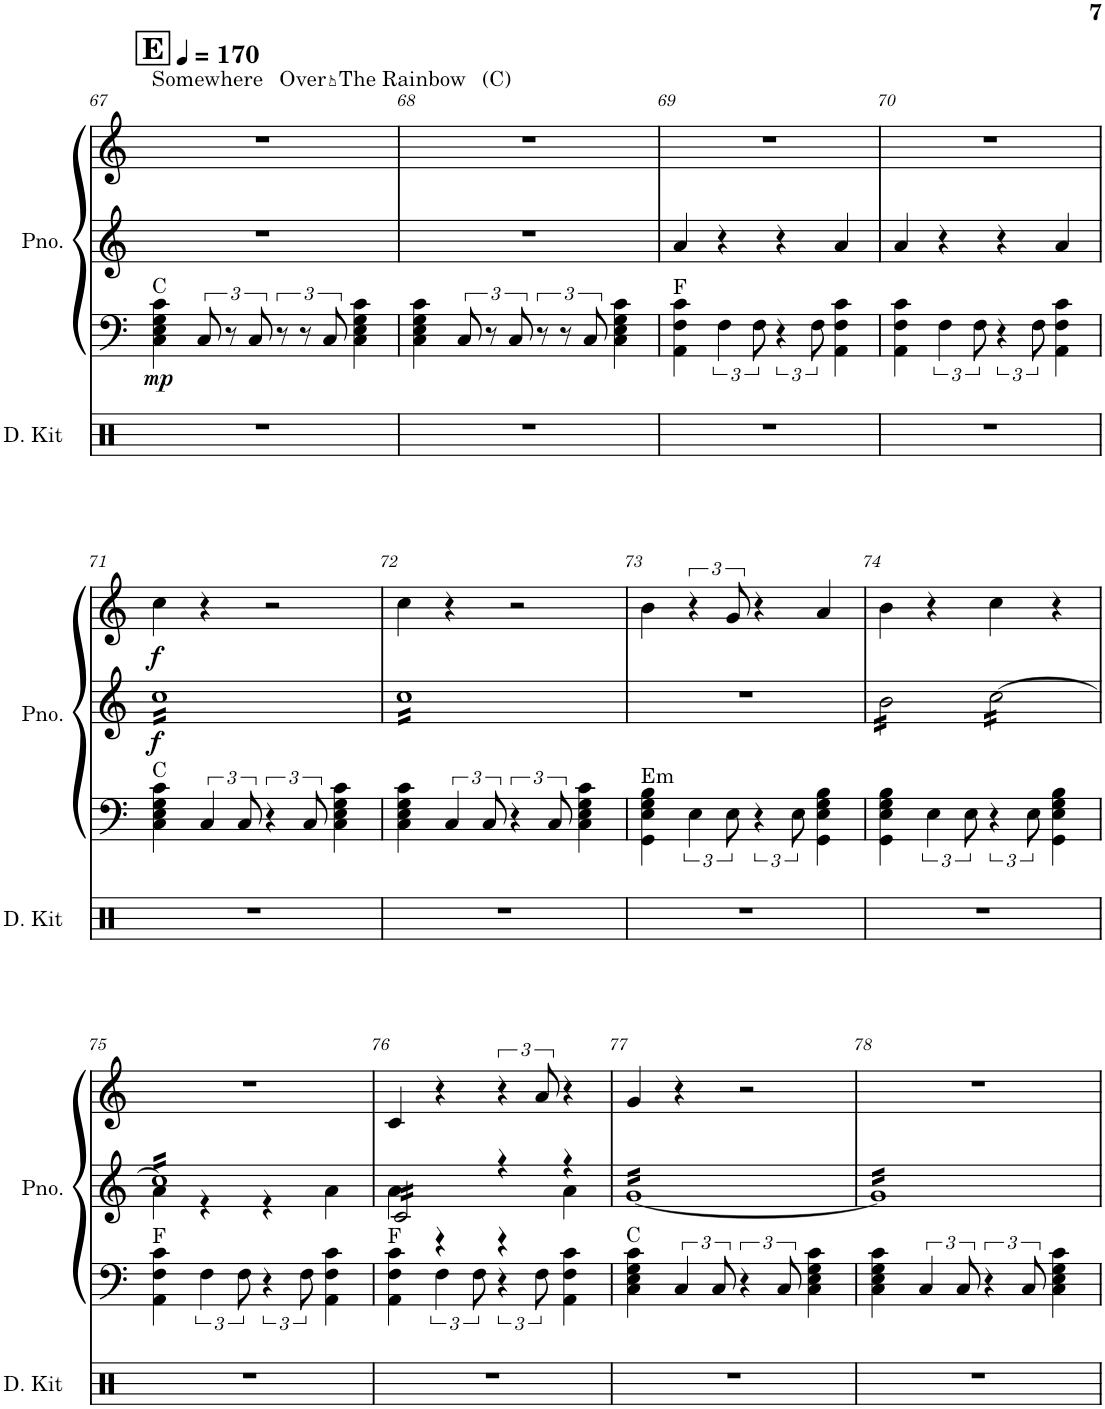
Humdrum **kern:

**kern	**kern	**kern	**kern	**dynam
*part2	*part1	*part1	*part1	*part1
*staff4	*staff3	*staff2	*staff1	*staff1/2/3
*I"Drum Kit	*I"Piano	*	*	*
*I'D. Kit	*I'Pno.	*	*	*
!!LO:PB:g=z
*clefX	*clefF4	*clefG2	*clefG2	*
*k[]	*k[]	*k[]	*k[]	*
*M4/4	*M4/4	*M4/4	*M4/4	*
*MM170	*MM170	*MM170	*MM170	*
!!LO:REH:place=s1:a:B:cj:fs=14:t=E
=67	=67	=67	=67	=67
!	!	!	!LO:TX:a:t=Somewhere 🤔Over👆The Rainbow 🌈(C)	!
!	!LO:TX:a:t=C	!	!	!
!	!	!	!	!LO:DY:b=3
1r	4C\ 4E\ 4G\ 4c\	1r	1r	mp
.	12C/	.	.	.
.	12r	.	.	.
.	12C/	.	.	.
.	12r	.	.	.
.	12r	.	.	.
.	12C/	.	.	.
.	4C\ 4E\ 4G\ 4c\	.	.	.
=68	=68	=68	=68	=68
1r	4C\ 4E\ 4G\ 4c\	1r	1r	.
.	12C/	.	.	.
.	12r	.	.	.
.	12C/	.	.	.
.	12r	.	.	.
.	12r	.	.	.
.	12C/	.	.	.
.	4C\ 4E\ 4G\ 4c\	.	.	.
=69	=69	=69	=69	=69
!	!LO:TX:a:t=F	!	!	!
1r	4AA\ 4F\ 4c\	4a/	1r	.
.	6F\	4r	.	.
.	12F\	.	.	.
.	6r	4r	.	.
.	12F\	.	.	.
.	4AA\ 4F\ 4c\	4a/	.	.
=70	=70	=70	=70	=70
1r	4AA\ 4F\ 4c\	4a/	1r	.
.	6F\	4r	.	.
.	12F\	.	.	.
.	6r	4r	.	.
.	12F\	.	.	.
.	4AA\ 4F\ 4c\	4a/	.	.
!!LO:LB:g=z
=71	=71	=71	=71	=71
!	!LO:TX:a:t=C	!	!	!
!	!	!	!	!LO:DY:b=2
!	!	!	!	!LO:DY:n=1:b
*	*	*tremolo	*	*
1r	4C\ 4E\ 4G\ 4c\	16ccLL	4cc\	f f
.	.	16cc	.	.
.	.	16cc	.	.
.	.	16cc	.	.
.	6C/	16cc	4r	.
.	.	16cc	.	.
.	.	16cc	.	.
.	12C/	.	.	.
.	.	16cc	.	.
.	6r	16cc	2r	.
.	.	16cc	.	.
.	.	16cc	.	.
.	12C/	.	.	.
.	.	16cc	.	.
.	4C\ 4E\ 4G\ 4c\	16cc	.	.
.	.	16cc	.	.
.	.	16cc	.	.
.	.	16ccJJ	.	.
=72	=72	=72	=72	=72
1r	4C\ 4E\ 4G\ 4c\	16ccLL	4cc\	.
.	.	16cc	.	.
.	.	16cc	.	.
.	.	16cc	.	.
.	6C/	16cc	4r	.
.	.	16cc	.	.
.	.	16cc	.	.
.	12C/	.	.	.
.	.	16cc	.	.
.	6r	16cc	2r	.
.	.	16cc	.	.
.	.	16cc	.	.
.	12C/	.	.	.
.	.	16cc	.	.
.	4C\ 4E\ 4G\ 4c\	16cc	.	.
.	.	16cc	.	.
.	.	16cc	.	.
.	.	16ccJJ	.	.
=73	=73	=73	=73	=73
!	!LO:TX:a:t=Em	!	!	!
1r	4GG\ 4E\ 4G\ 4B\	1r	4b\	.
.	6E\	.	6r	.
.	12E\	.	12g/	.
.	6r	.	4r	.
.	12E\	.	.	.
.	4GG\ 4E\ 4G\ 4B\	.	4a/	.
=74	=74	=74	=74	=74
1r	4GG\ 4E\ 4G\ 4B\	16b\LL	4b\	.
.	.	16b\	.	.
.	.	16b\	.	.
.	.	16b\	.	.
.	6E\	16b\	4r	.
.	.	16b\	.	.
.	.	16b\	.	.
.	12E\	.	.	.
.	.	16b\JJ	.	.
.	6r	[16cc\LL	4cc\	.
.	.	16cc\	.	.
.	.	16cc\	.	.
.	12E\	.	.	.
.	.	16cc\	.	.
.	4GG\ 4E\ 4G\ 4B\	16cc\	4r	.
.	.	16cc\	.	.
.	.	16cc\	.	.
.	.	16cc\JJ	.	.
!!LO:LB:g=z
=75	=75	=75	=75	=75
*	*	*^	*	*
!	!LO:TX:a:t=F	!	!	!	!
1r	4AA\ 4F\ 4c\	16cc]LL	4a\	1r	.
.	.	16cc	.	.	.
.	.	16cc	.	.	.
.	.	16cc	.	.	.
.	6F\	16cc	4r	.	.
.	.	16cc	.	.	.
.	.	16cc	.	.	.
.	12F\	.	.	.	.
.	.	16cc	.	.	.
.	6r	16cc	4r	.	.
.	.	16cc	.	.	.
.	.	16cc	.	.	.
.	12F\	.	.	.	.
.	.	16cc	.	.	.
.	4AA\ 4F\ 4c\	16cc	4a\	.	.
.	.	16cc	.	.	.
.	.	16cc	.	.	.
.	.	16ccJJ	.	.	.
=76	=76	=76	=76	=76	=76
!	!LO:TX:a:t=F	!	!	!	!
1r	4AA\ 4F\ 4c\	16c/LL	4a\	4c/	.
.	.	16c/	.	.	.
.	.	16c/	.	.	.
.	.	16c/	.	.	.
.	6F\	16c/	4r	4r	.
.	.	16c/	.	.	.
.	.	16c/	.	.	.
.	12F\	.	.	.	.
.	.	16c/JJ	.	.	.
*	*	*Xtremolo	*	*	*
.	6r	4r	4r	6r	.
.	12F\	.	.	12a/	.
.	4AA\ 4F\ 4c\	4r	4a\	4r	.
=77	=77	=77	=77	=77	=77
!	!LO:TX:a:t=C	!	!	!	!
*	*	*v	*v	*	*
*	*	*tremolo	*	*
1r	4C\ 4E\ 4G\ 4c\	[16gLL	4g/	.
.	.	16g	.	.
.	.	16g	.	.
.	.	16g	.	.
.	6C/	16g	4r	.
.	.	16g	.	.
.	.	16g	.	.
.	12C/	.	.	.
.	.	16g	.	.
.	6r	16g	2r	.
.	.	16g	.	.
.	.	16g	.	.
.	12C/	.	.	.
.	.	16g	.	.
.	4C\ 4E\ 4G\ 4c\	16g	.	.
.	.	16g	.	.
.	.	16g	.	.
.	.	16gJJ	.	.
=78	=78	=78	=78	=78
1r	4C\ 4E\ 4G\ 4c\	16g]LL	1r	.
.	.	16g	.	.
.	.	16g	.	.
.	.	16g	.	.
.	6C/	16g	.	.
.	.	16g	.	.
.	.	16g	.	.
.	12C/	.	.	.
.	.	16g	.	.
.	6r	16g	.	.
.	.	16g	.	.
.	.	16g	.	.
.	12C/	.	.	.
.	.	16g	.	.
.	4C\ 4E\ 4G\ 4c\	16g	.	.
.	.	16g	.	.
.	.	16g	.	.
.	.	16gJJ	.	.
*	*	*Xtremolo	*	*
=	=	=	=	=
*-	*-	*-	*-	*-
